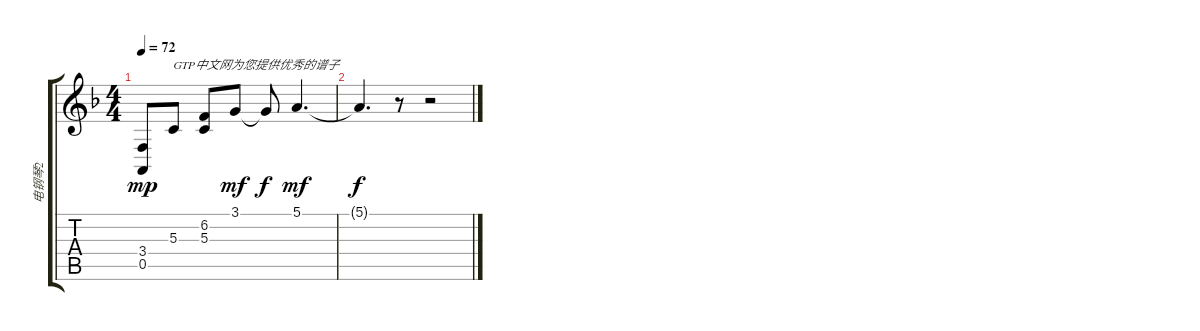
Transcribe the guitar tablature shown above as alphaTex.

\track ("电钢琴2" "电钢琴2") {instrument electricgrandpiano}
\staff {score tabs}
\tuning (E4 B3 G3 D3 A2 E2) {hide}
\ts (4 4)
\tempo 72
\clef g2
\ks f
(3.4 0.5).8{dy mp} 5.3.8{txt "GTP中文网为您提供优秀的谱子"} (6.2 5.3).8 3.1.8{dy mf} 3.1{t}.8{dy f} 5.1.4{d dy mf} |
5.1{t}.4{d dy f} r.8 r.2
